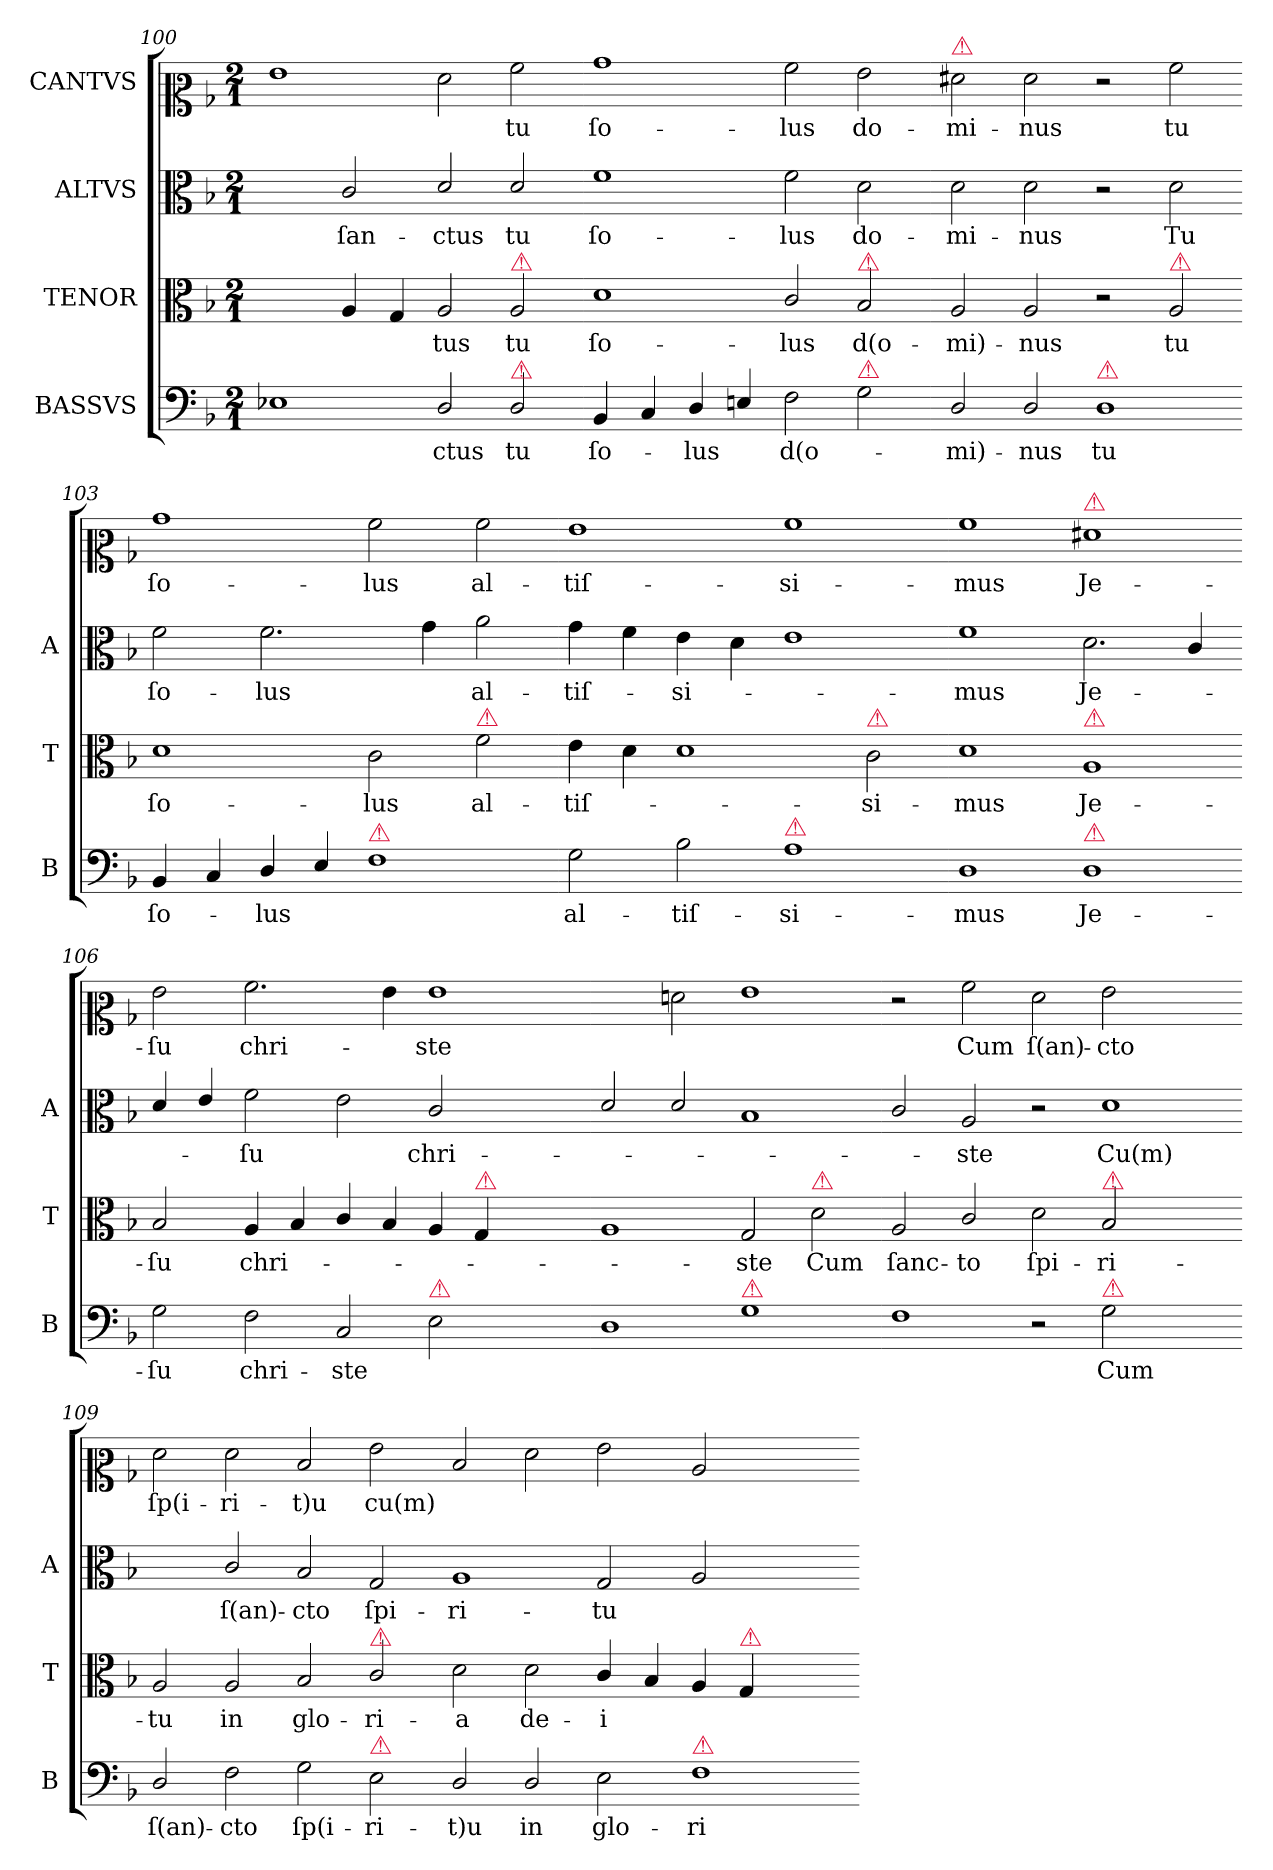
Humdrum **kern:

**kern	**text	**kern	**text	**kern	**text	**kern	**text
*part4	*part4	*part3	*part3	*part2	*part2	*part1	*part1
*staff4	*staff4	*staff3	*staff3	*staff2	*staff2	*staff1	*staff1
*I"BASSVS	*	*I"TENOR	*	*I"ALTVS	*	*I"CANTVS	*
*I'B	*	*I'T	*	*I'A	*	*	*
*clefF4	*	*clefC3	*	*clefC3	*	*clefC2	*
*k[b-]	*	*k[b-]	*	*k[b-]	*	*k[b-]	*
*F:	*	*F:	*	*F:	*	*F:	*
*M2/1	*	*M2/1	*	*M2/1	*	*M2/1	*
=100	=100	=100	=100	=100	=100	=100	=100
1E-\	.	2ryy	.	2ryy	.	1g\	.
.	.	4A/	.	2c/	ſan-	.	.
.	.	4G/	.	.	.	.	.
!	!	!	!LO:LY:i	!	!	!	!
2D/	-ctus	2A/	-tus	2d/	-ctus	2f\	.
!	!	!LO:TX:a:color=crimson:t=⚠	!	!	!	!	!
!LO:TX:a:color=crimson:t=⚠	!	!	!	!	!	!	!
2D/	tu	2A/	tu	2d/	tu	2a\	tu
=101-	=101-	=101-	=101-	=101-	=101-	=101-	=101-
4BB-/	ſo-	1d\	ſo-	1f\	ſo-	1b-\	ſo-
4C/	.	.	.	.	.	.	.
4D/	-lus	.	.	.	.	.	.
4En/	.	.	.	.	.	.	.
2F\	d(o-	2c/	-lus	2f\	-lus	2a\	-lus
!	!	!LO:TX:a:color=crimson:t=⚠	!	!	!	!	!
!LO:TX:a:color=crimson:t=⚠	!	!	!	!	!	!	!
2G\	.	2B-/	d(o-	2d\	do-	2g\	do-
=102-	=102-	=102-	=102-	=102-	=102-	=102-	=102-
!	!	!	!	!	!	!LO:TX:a:color=crimson:t=⚠	!
2D/	-mi)-	2A/	-mi)-	2d\	-mi-	2f#X\	-mi-
2D/	-nus	2A/	-nus	2d\	-nus	2f#\	-nus
!LO:TX:a:color=crimson:t=⚠	!	!	!	!	!	!	!
1D\	tu	2r	.	2r	.	2r	.
!	!	!LO:TX:a:color=crimson:t=⚠	!	!	!	!	!
.	.	2A/	tu	2d\	Tu	2a\	tu
=103-	=103-	=103-	=103-	=103-	=103-	=103-	=103-
4BB-/	ſo-	1d\	ſo-	2f\	ſo-	1b-\	ſo-
4C/	.	.	.	.	.	.	.
4D/	-lus	.	.	2.f\	-lus	.	.
4E/	.	.	.	.	.	.	.
!LO:TX:a:color=crimson:t=⚠	!	!	!	!	!	!	!
1F\	.	2c\	-lus	.	.	2a\	-lus
.	.	.	.	4g\	.	.	.
!	!	!LO:TX:a:color=crimson:t=⚠	!	!	!	!	!
.	.	2f\	al-	2a\	al-	2a\	al-
=104-	=104-	=104-	=104-	=104-	=104-	=104-	=104-
2G\	al-	4e\	-tiſ-	4g\	-tiſ-	1g\	-tiſ-
.	.	4d\	.	4f\	.	.	.
2B-\	-tiſ-	1d\	.	4e\	-si-	.	.
.	.	.	.	4d\	.	.	.
!LO:TX:a:color=crimson:t=⚠	!	!	!	!	!	!	!
1A\	-si-	.	.	1e\	.	1a\	-si-
!	!	!LO:TX:a:color=crimson:t=⚠	!	!	!	!	!
.	.	2c\	-si-	.	.	.	.
=105-	=105-	=105-	=105-	=105-	=105-	=105-	=105-
1D\	-mus	1d\	-mus	1f\	-mus	1a\	-mus
!	!	!	!	!	!	!LO:TX:a:color=crimson:t=⚠	!
!	!	!LO:TX:a:color=crimson:t=⚠	!	!	!	!	!
!LO:TX:a:color=crimson:t=⚠	!	!	!	!	!	!	!
1D\	Je-	1A/	Je-	2.d\	Je-	1f#X\	Je-
.	.	.	.	4c/	.	.	.
=106-	=106-	=106-	=106-	=106-	=106-	=106-	=106-
2G\	-ſu	2B-/	-ſu	4d/	.	2g\	-ſu
.	.	.	.	4e/	.	.	.
2F\	chri-	4A/	chri-	2f\	-ſu	2.a\	chri-
.	.	4B-/	.	.	.	.	.
2C/	-ste	4c/	.	2e\	.	.	.
.	.	4B-/	.	.	.	4g\	.
!LO:TX:a:color=crimson:t=⚠	!	!	!	!	!	!	!
2E\	.	4A/	.	2c/	chri-	1g\	-ste
!	!	!LO:TX:a:color=crimson:t=⚠	!	!	!	!	!
.	.	4G/	.	.	.	.	.
2ryy	.	2ryy	.	2ryy	.	.	.
=107-	=107-	=107-	=107-	=107-	=107-	=107-	=107-
1D\	.	1A/	.	2d/	.	2ryy	.
.	.	.	.	2d/	.	2fn\	.
!LO:TX:a:color=crimson:t=⚠	!	!	!	!	!	!	!
1G\	.	2G/	-ste	1B-/	.	1g\	.
!	!	!LO:TX:a:color=crimson:t=⚠	!	!	!	!	!
.	.	2d\	Cum	.	.	.	.
=108-	=108-	=108-	=108-	=108-	=108-	=108-	=108-
1F\	.	2A/	ſanc-	2c/	.	2r	.
.	.	2c/	-to	2A/	-ste	2a\	Cum
2r	.	2d\	ſpi-	2r	.	2f\	ſ(an)-
!	!	!LO:TX:a:color=crimson:t=⚠	!	!	!	!	!
!LO:TX:a:color=crimson:t=⚠	!	!	!	!	!	!	!
2G\	Cum	2B-/	-ri-	1d\	Cu(m)	2g\	-cto
2ryy	.	2ryy	.	.	.	2ryy	.
=109-	=109-	=109-	=109-	=109-	=109-	=109-	=109-
2D/	ſ(an)-	2A/	-tu	2ryy	.	2f\	ſp(i-
2F\	-cto	2A/	in	2c/	ſ(an)-	2f\	-ri-
2G\	ſp(i-	2B-/	glo-	2B-/	-cto	2d/	-t)u
!	!	!LO:TX:a:color=crimson:t=⚠	!	!	!	!	!
!LO:TX:a:color=crimson:t=⚠	!	!	!	!	!	!	!
2E\	-ri-	2c/	-ri-	2G/	ſpi-	2g\	cu(m)
=110-	=110-	=110-	=110-	=110-	=110-	=110-	=110-
2D/	-t)u	2d\	-a	1A/	-ri-	2d/	.
2D/	in	2d\	de-	.	.	2f\	.
2E\	glo-	4c/	-i	2G/	-tu	2g\	.
.	.	4B-/	.	.	.	.	.
!LO:TX:a:color=crimson:t=⚠	!	!	!	!	!	!	!
1F\	-ri-	4A/	.	2A/	.	2c/	.
!	!	!LO:TX:a:color=crimson:t=⚠	!	!	!	!	!
.	.	4G/	.	.	.	.	.
.	.	2ryy	.	2ryy	.	2ryy	.
=-	=-	=-	=-	=-	=-	=-	=-
*-	*-	*-	*-	*-	*-	*-	*-
